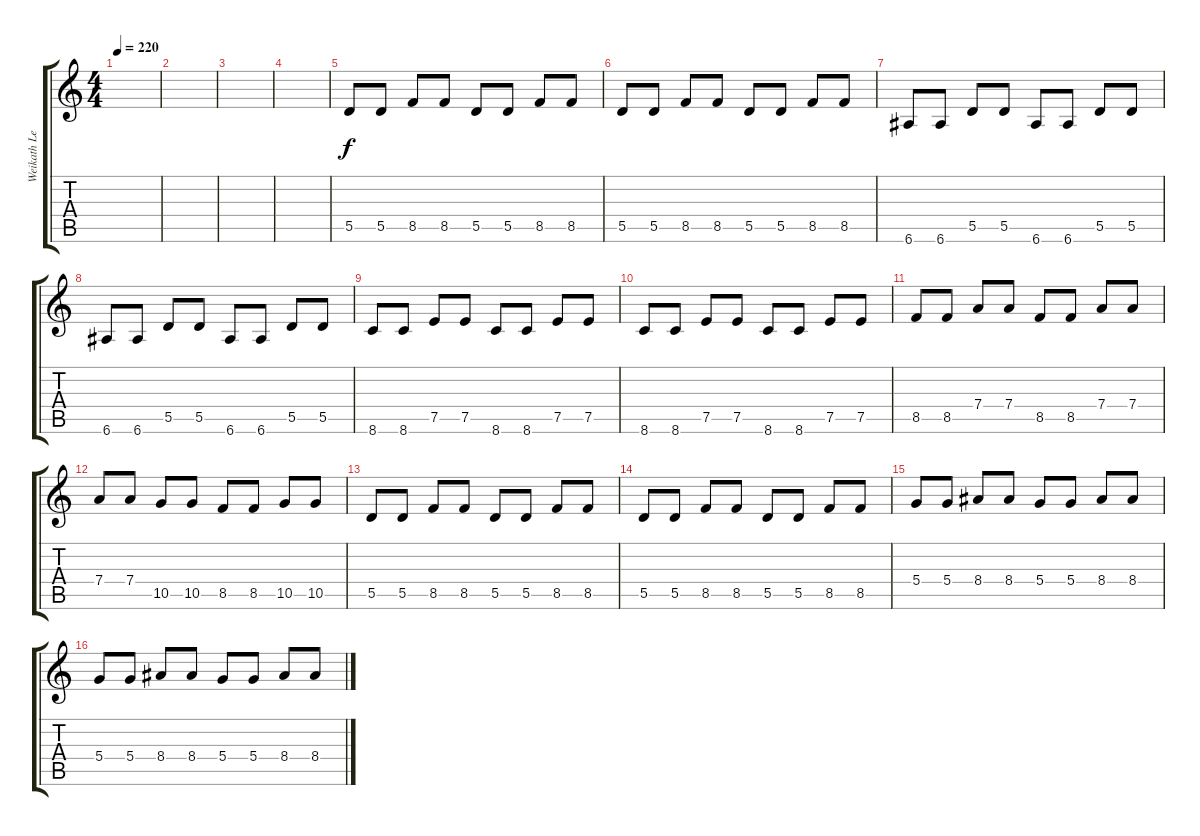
\track ("Weikath Lead" "Weikath Le") {instrument distortionguitar}
\staff {score tabs}
\tuning (E4 B3 G3 D3 A2 E2) {hide}
\ts (4 4)
\tempo 220
\clef g2
\ks c
|
|
|
|
5.5.8{instrument distortionguitar} 5.5.8 8.5.8 8.5.8 5.5.8 5.5.8 8.5.8 8.5.8 |
5.5.8 5.5.8 8.5.8 8.5.8 5.5.8 5.5.8 8.5.8 8.5.8 |
6.6.8 6.6.8 5.5.8 5.5.8 6.6.8 6.6.8 5.5.8 5.5.8 |
6.6.8 6.6.8 5.5.8 5.5.8 6.6.8 6.6.8 5.5.8 5.5.8 |
8.6.8 8.6.8 7.5.8 7.5.8 8.6.8 8.6.8 7.5.8 7.5.8 |
8.6.8 8.6.8 7.5.8 7.5.8 8.6.8 8.6.8 7.5.8 7.5.8 |
8.5.8 8.5.8 7.4.8 7.4.8 8.5.8 8.5.8 7.4.8 7.4.8 |
7.4.8 7.4.8 10.5.8 10.5.8 8.5.8 8.5.8 10.5.8 10.5.8 |
5.5.8 5.5.8 8.5.8 8.5.8 5.5.8 5.5.8 8.5.8 8.5.8 |
5.5.8 5.5.8 8.5.8 8.5.8 5.5.8 5.5.8 8.5.8 8.5.8 |
5.4.8 5.4.8 8.4.8 8.4.8 5.4.8 5.4.8 8.4.8 8.4.8 |
5.4.8 5.4.8 8.4.8 8.4.8 5.4.8 5.4.8 8.4.8 8.4.8
